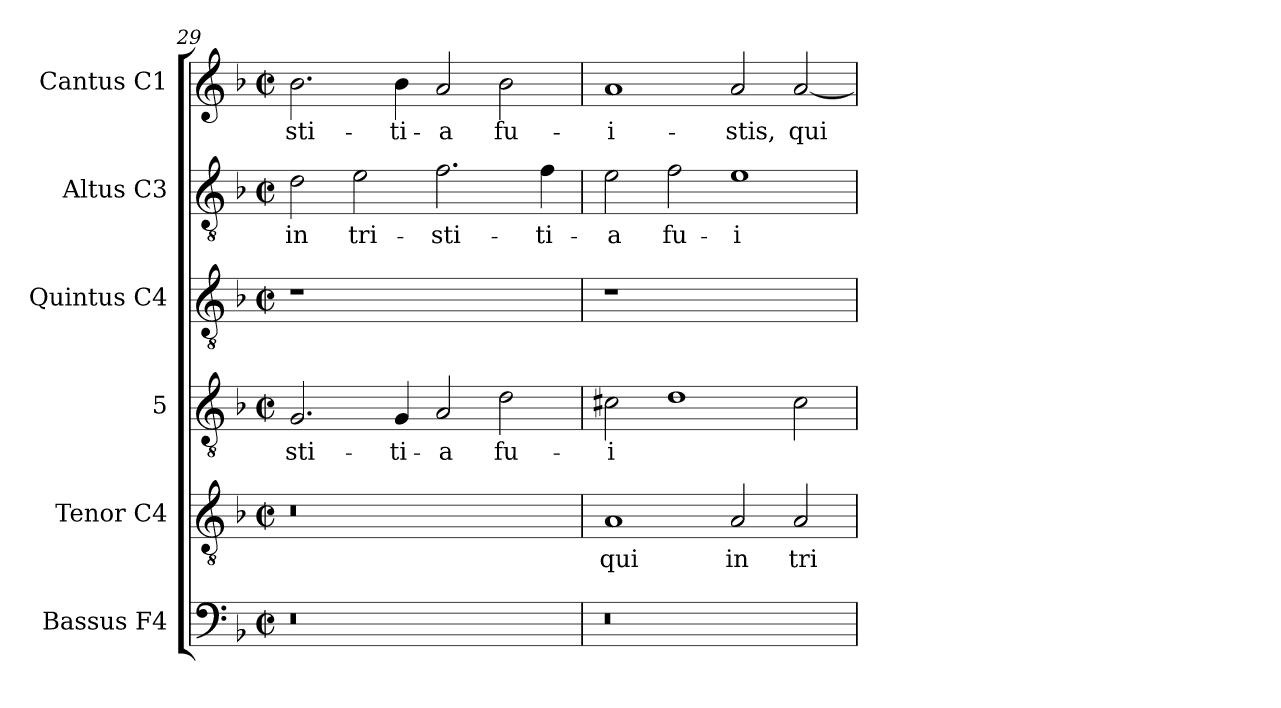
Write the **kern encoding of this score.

**kern	**kern	**text	**kern	**text	**kern	**kern	**text	**kern	**text
*part6	*part5	*part5	*part4	*part4	*part3	*part2	*part2	*part1	*part1
*staff6	*staff5	*staff5	*staff4	*staff4	*staff3	*staff2	*staff2	*staff1	*staff1
*I"Bassus  F4	*I"Tenor  C4	*	*I"5	*	*I"Quintus  C4	*I"Altus  C3	*	*I"Cantus  C1	*
*I'B	*I'T	*	*	*	*	*I'A	*	*I'C	*
!!LO:PB:g=z
*clefF4	*clefGv2	*	*clefGv2	*	*clefGv2	*clefGv2	*	*clefG2	*
*k[b-]	*k[b-]	*	*k[b-]	*	*k[b-]	*k[b-]	*	*k[b-]	*
*F:	*F:	*	*F:	*	*F:	*F:	*	*F:	*
*M2/2	*M2/2	*	*M2/2	*	*M2/2	*M2/2	*	*M2/2	*
*met(c|)	*met(c|)	*	*met(c|)	*	*met(c|)	*met(c|)	*	*met(c|)	*
=29	=29	=29	=29	=29	=29	=29	=29	=29	=29
!	!	!	!	!LO:LY:b:cj	!	!	!LO:LY:b:cj	!	!LO:LY:b:cj
0r	0r	.	2.G/	-sti-	1r	2d\	in	2.b-\	-sti-
!	!	!	!	!	!	!	!LO:LY:b:cj	!	!
.	.	.	.	.	.	2e\	tri-	.	.
!	!	!	!	!LO:LY:b:cj	!	!	!	!	!LO:LY:b:cj
.	.	.	4G/	-ti-	.	.	.	4b-\	-ti-
!	!	!	!	!LO:LY:b:cj	!	!	!LO:LY:b:cj	!	!LO:LY:b:cj
.	.	.	2A/	-a	1ryy	2.f\	-sti-	2a/	-a
!	!	!	!	!LO:LY:b:cj	!	!	!	!	!LO:LY:b:cj
.	.	.	2d\	fu-	.	.	.	2b-\	fu-
!	!	!	!	!	!	!	!LO:LY:b:cj	!	!
.	.	.	.	.	.	4f\	-ti-	.	.
=30	=30	=30	=30	=30	=30	=30	=30	=30	=30
!	!	!LO:LY:b:cj	!	!LO:LY:b:cj	!	!	!LO:LY:b:cj	!	!LO:LY:b:cj
0r	1A	qui	2c#X\	-i-	1r	2e\	-a	1a	-i-
!	!	!	!	!LO:LY:b:cj	!	!	!LO:LY:b:cj	!	!
.	.	.	1d	--	.	2f\	fu-	.	.
!	!	!LO:LY:b:cj	!	!	!	!	!LO:LY:b:cj	!	!LO:LY:b:cj
.	2A/	in	.	.	1ryy	1e	-i-	2a/	-stis,
!	!	!LO:LY:b:cj	!	!LO:LY:b:cj	!	!	!	!	!LO:LY:b:cj
.	2A/	tri-	2c#\	--	.	.	.	[<2a/	qui
=	=	=	=	=	=	=	=	=	=
*-	*-	*-	*-	*-	*-	*-	*-	*-	*-
